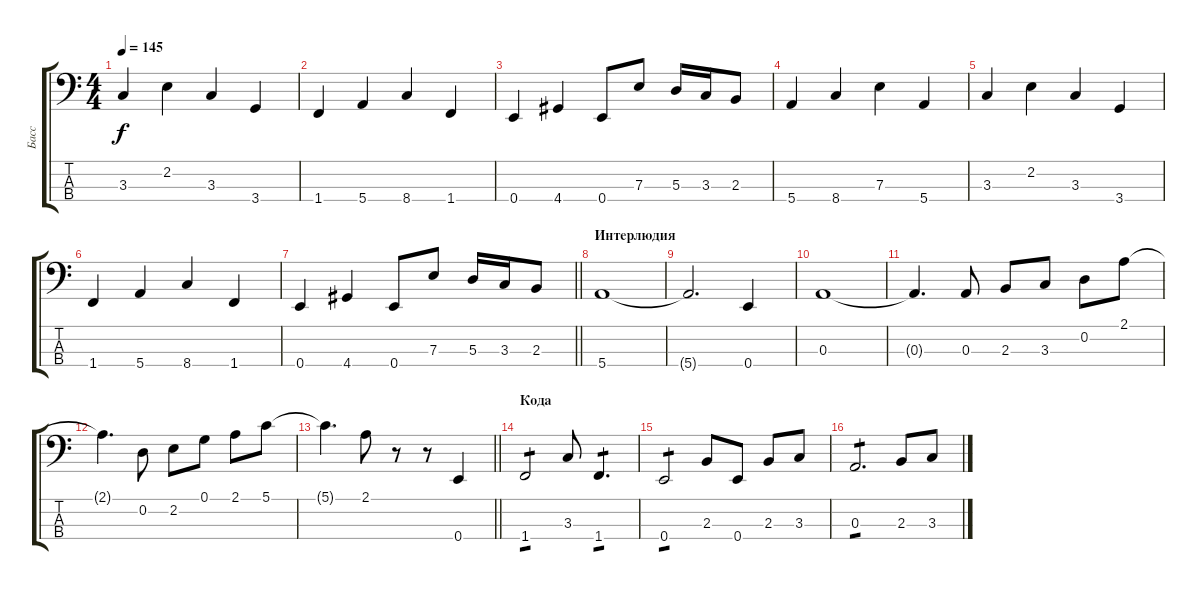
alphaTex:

\track ("Басс" "Басс") {instrument electricbassfinger}
\staff {score tabs}
\tuning (G2 D2 A1 E1) {hide}
\ts (4 4)
\tempo 145
\clef f4
\ks c
3.3.4{dy f} 2.2.4 3.3.4 3.4.4 |
1.4.4 5.4.4 8.4.4 1.4.4 |
0.4.4 4.4.4 0.4.8 7.3.8 5.3.16 3.3.16 2.3.8 |
5.4.4 8.4.4 7.3.4 5.4.4 |
3.3.4 2.2.4 3.3.4 3.4.4 |
1.4.4 5.4.4 8.4.4 1.4.4 |
\barLineRight lightlight
0.4.4 4.4.4 0.4.8 7.3.8 5.3.16 3.3.16 2.3.8 |
\section ("" "Интерлюдия")
5.4.1 |
5.4{t}.2{d} 0.4.4 |
0.3.1 |
0.3{t}.4{d} 0.3.8 2.3.8 3.3.8 0.2.8 2.1.8 |
2.1{t}.4{d} 0.2.8 2.2.8 0.1.8 2.1.8 5.1.8 |
\barLineRight lightlight
5.1{t}.4{d} 2.1.8 r.8 r.8 0.4.4 |
\section ("" "Кода")
1.4.2{tp 1} 3.3.8 1.4.4{d tp 1} |
0.4.2{tp 1} 2.3.8 0.4.8 2.3.8 3.3.8 |
0.3.2{d tp 1} 2.3.8 3.3.8
